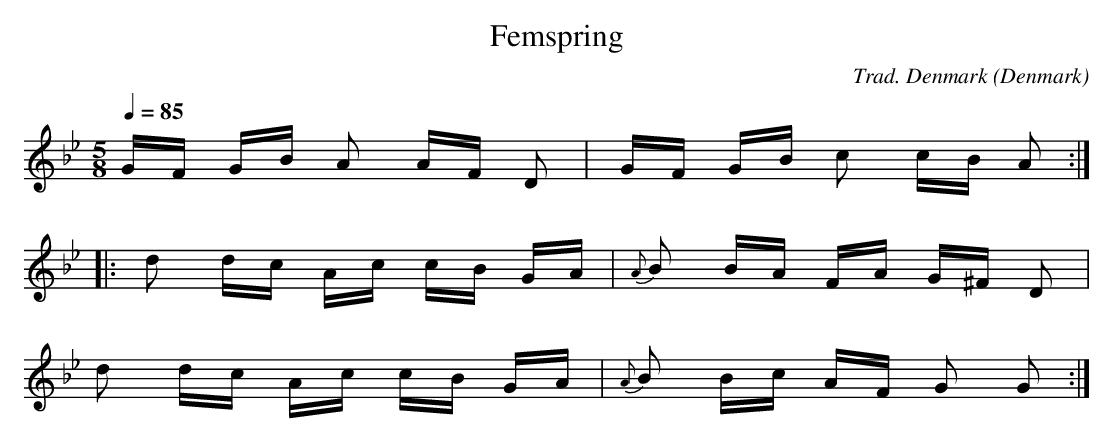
X:1
T:Femspring
C:Trad. Denmark
O:Denmark
M:5/8
L:1/8
Q:1/4=85
K:Gm
G/F/ G/B/ A A/F/ D |G/F/ G/B/ c c/B/ A ::
d d/c/ A/c/ c/B/ G/A/ |{A} B B/A/ F/A/ G/^F/ D |
d d/c/ A/c/ c/B/ G/A/ |{A} B B/c/ A/F/ G G :|
